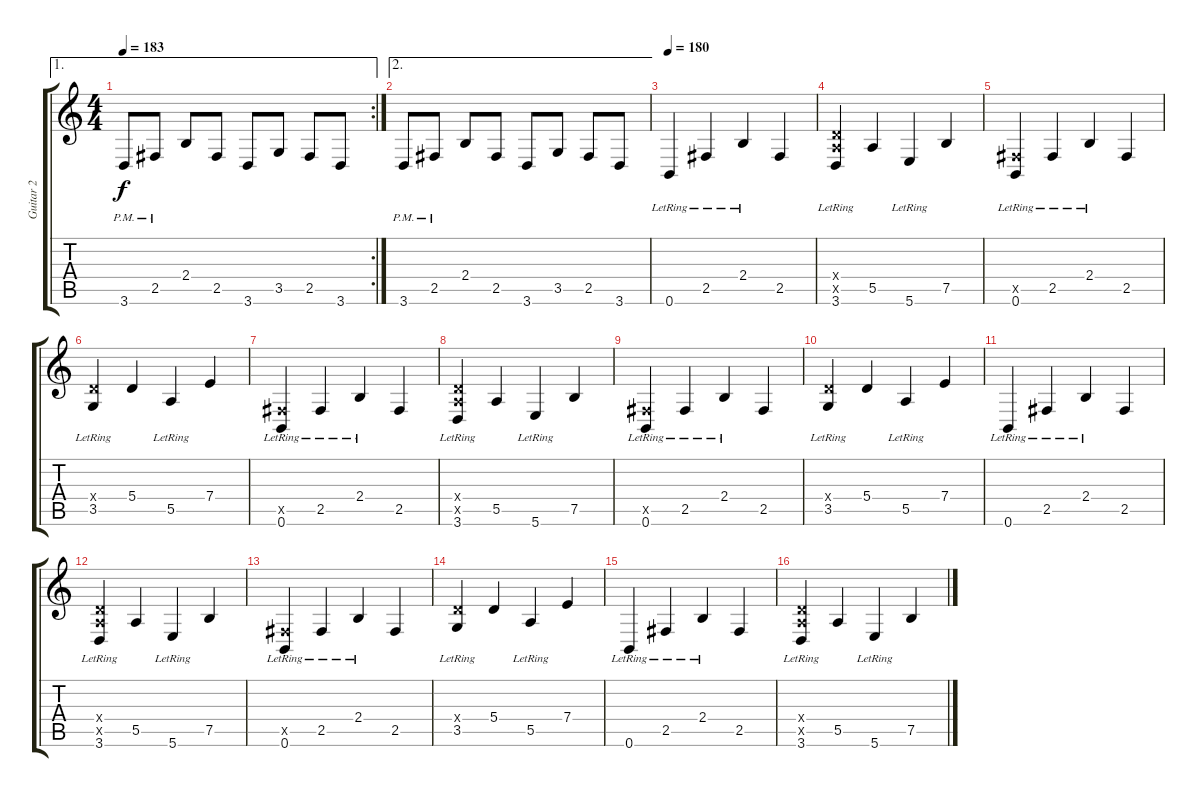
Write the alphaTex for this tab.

\track ("Guitar 2" "Guitar 2") {instrument distortionguitar}
\staff {score tabs}
\tuning (B3 Gb3 D3 A2 E2 B1) {hide}
\ae 1
\rc 2
\ts (4 4)
\tempo 183
\clef g2
\ks c
3.6{pm}.8{dy f} 2.5{pm}.8 2.4.8 2.5.8 3.6.8 3.5.8 2.5.8 3.6.8 |
\ae 2
3.6{pm}.8 2.5{pm}.8 2.4.8 2.5.8 3.6.8 3.5.8 2.5.8 3.6.8 |
\tempo 180
0.6{lr}.4 2.5{lr}.4 2.4{lr}.4 2.5.4 |
(5.4{x} 5.5{x} 3.6{lr}).4 5.5.4 5.6{lr}.4 7.5.4 |
(2.5{x} 0.6{lr}).4 2.5{lr}.4 2.4{lr}.4 2.5.4 |
(5.4{x} 3.5{lr}).4 5.4.4 5.5{lr}.4 7.4.4 |
(2.5{x} 0.6{lr}).4 2.5{lr}.4 2.4{lr}.4 2.5.4 |
(5.4{x} 5.5{x} 3.6{lr}).4 5.5.4 5.6{lr}.4 7.5.4 |
(2.5{x} 0.6{lr}).4 2.5{lr}.4 2.4{lr}.4 2.5.4 |
(5.4{x} 3.5{lr}).4 5.4.4 5.5{lr}.4 7.4.4 |
0.6{lr}.4 2.5{lr}.4 2.4{lr}.4 2.5.4 |
(5.4{x} 5.5{x} 3.6{lr}).4 5.5.4 5.6{lr}.4 7.5.4 |
(2.5{x} 0.6{lr}).4 2.5{lr}.4 2.4{lr}.4 2.5.4 |
(5.4{x} 3.5{lr}).4 5.4.4 5.5{lr}.4 7.4.4 |
0.6{lr}.4 2.5{lr}.4 2.4{lr}.4 2.5.4 |
(5.4{x} 5.5{x} 3.6{lr}).4 5.5.4 5.6{lr}.4 7.5.4
